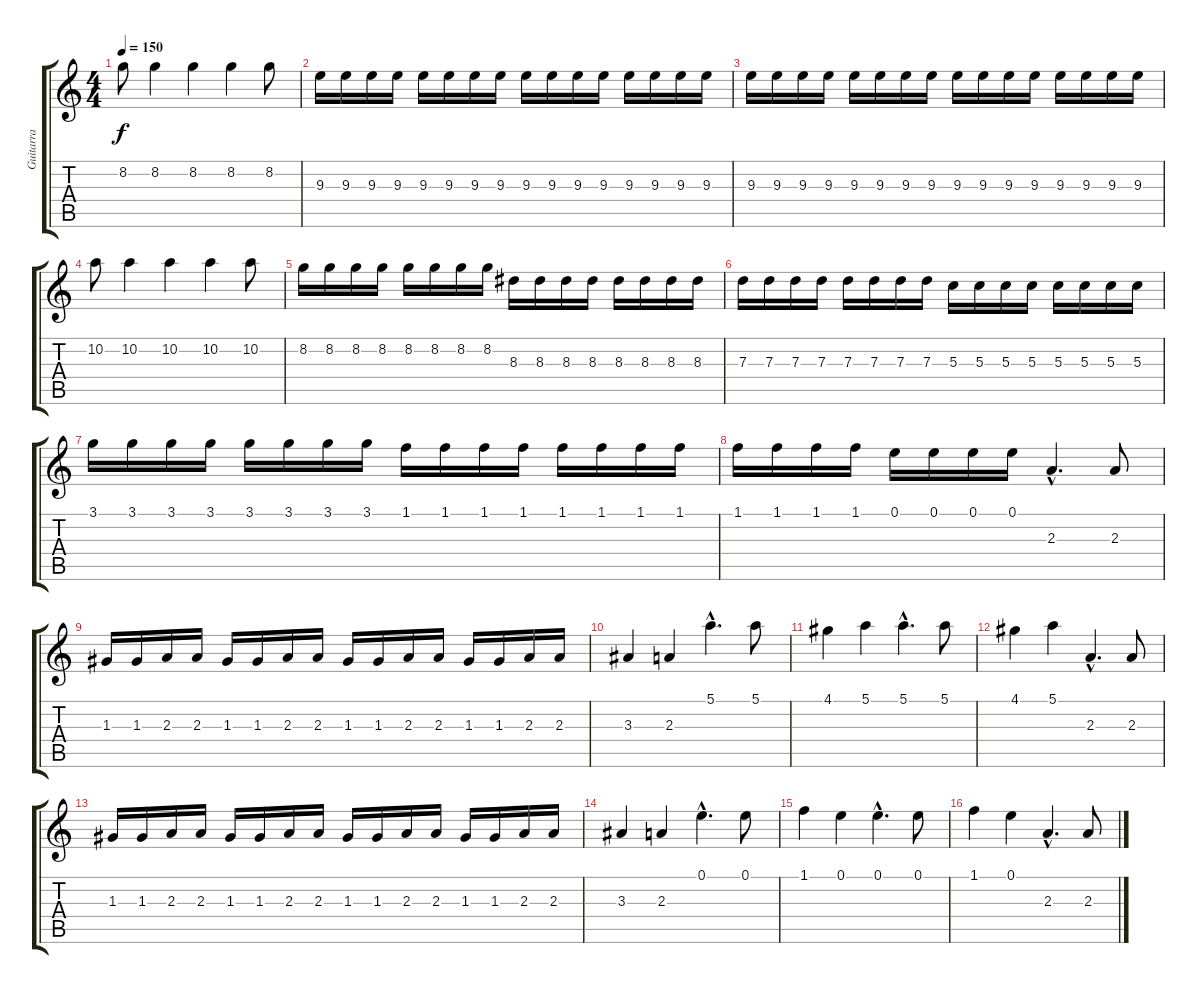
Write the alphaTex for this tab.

\track ("Guitarra" "Guitarra") {instrument overdrivenguitar}
\staff {score tabs}
\tuning (E4 B3 G3 D3 A2 E2) {hide}
\ts (4 4)
\tempo 150
\clef g2
\ks c
8.2.8{dy f} 8.2.4 8.2.4 8.2.4 8.2.8 |
9.3.16 9.3.16 9.3.16 9.3.16 9.3.16 9.3.16 9.3.16 9.3.16 9.3.16 9.3.16 9.3.16 9.3.16 9.3.16 9.3.16 9.3.16 9.3.16 |
9.3.16 9.3.16 9.3.16 9.3.16 9.3.16 9.3.16 9.3.16 9.3.16 9.3.16 9.3.16 9.3.16 9.3.16 9.3.16 9.3.16 9.3.16 9.3.16 |
10.2.8 10.2.4 10.2.4 10.2.4 10.2.8 |
8.2.16 8.2.16 8.2.16 8.2.16 8.2.16 8.2.16 8.2.16 8.2.16 8.3.16 8.3.16 8.3.16 8.3.16 8.3.16 8.3.16 8.3.16 8.3.16 |
7.3.16 7.3.16 7.3.16 7.3.16 7.3.16 7.3.16 7.3.16 7.3.16 5.3.16 5.3.16 5.3.16 5.3.16 5.3.16 5.3.16 5.3.16 5.3.16 |
3.1.16 3.1.16 3.1.16 3.1.16 3.1.16 3.1.16 3.1.16 3.1.16 1.1.16 1.1.16 1.1.16 1.1.16 1.1.16 1.1.16 1.1.16 1.1.16 |
1.1.16 1.1.16 1.1.16 1.1.16 0.1.16 0.1.16 0.1.16 0.1.16 2.3{hac}.4{d} 2.3.8 |
1.3.16 1.3.16 2.3.16 2.3.16 1.3.16 1.3.16 2.3.16 2.3.16 1.3.16 1.3.16 2.3.16 2.3.16 1.3.16 1.3.16 2.3.16 2.3.16 |
3.3.4 2.3.4 5.1{hac}.4{d} 5.1.8 |
4.1.4 5.1.4 5.1{hac}.4{d} 5.1.8 |
4.1.4 5.1.4 2.3{hac}.4{d} 2.3.8 |
1.3.16 1.3.16 2.3.16 2.3.16 1.3.16 1.3.16 2.3.16 2.3.16 1.3.16 1.3.16 2.3.16 2.3.16 1.3.16 1.3.16 2.3.16 2.3.16 |
3.3.4 2.3.4 0.1{hac}.4{d} 0.1.8 |
1.1.4 0.1.4 0.1{hac}.4{d} 0.1.8 |
1.1.4 0.1.4 2.3{hac}.4{d} 2.3.8
